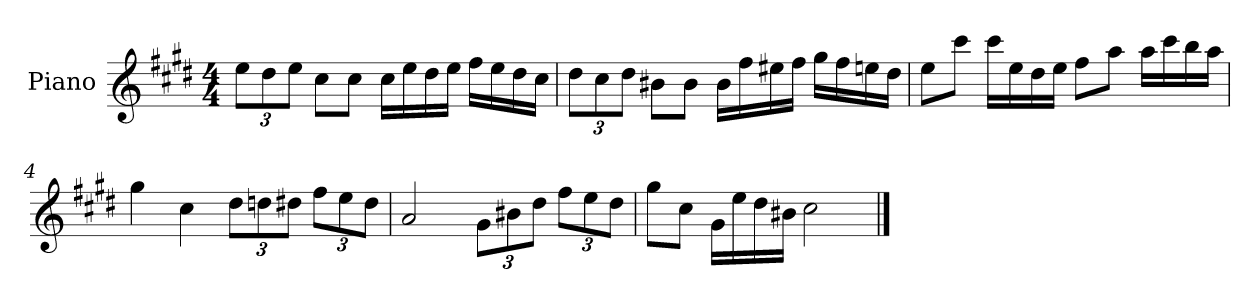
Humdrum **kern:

**kern
*part1
*staff1
*I"Piano
*I'Pno.
*clefG2
*k[f#c#g#d#]
*M4/4
*MM120
*Xbrackettup
=1
12ee\L
12dd#\
12ee\J
8cc#\L
8cc#\J
16cc#\LL
16ee\
16dd#\
16ee\JJ
16ff#\LL
16ee\
16dd#\
16cc#\JJ
=2
12dd#\L
12cc#\
12dd#\J
8b#X\L
8b#\J
16b#\LL
16ff#\
16ee#X\
16ff#\JJ
16gg#\LL
16ff#\
16een\
16dd#\JJ
=3
8ee\L
8ccc#\J
16ccc#\LL
16ee\
16dd#\
16ee\JJ
8ff#\L
8aa\J
16aa\LL
16ccc#\
16bb\
16aa\JJ
!!LO:LB:g=z
=4
4gg#\
4cc#\
12dd#\L
12ddn\
12dd#X\J
12ff#\L
12ee\
12dd#\J
=5
2a/
12g#\L
12b#X\
12dd#\J
12ff#\L
12ee\
12dd#\J
=6
8gg#\L
8cc#\J
16g#\LL
16ee\
16dd#\
16b#X\JJ
2cc#\
==
*-
